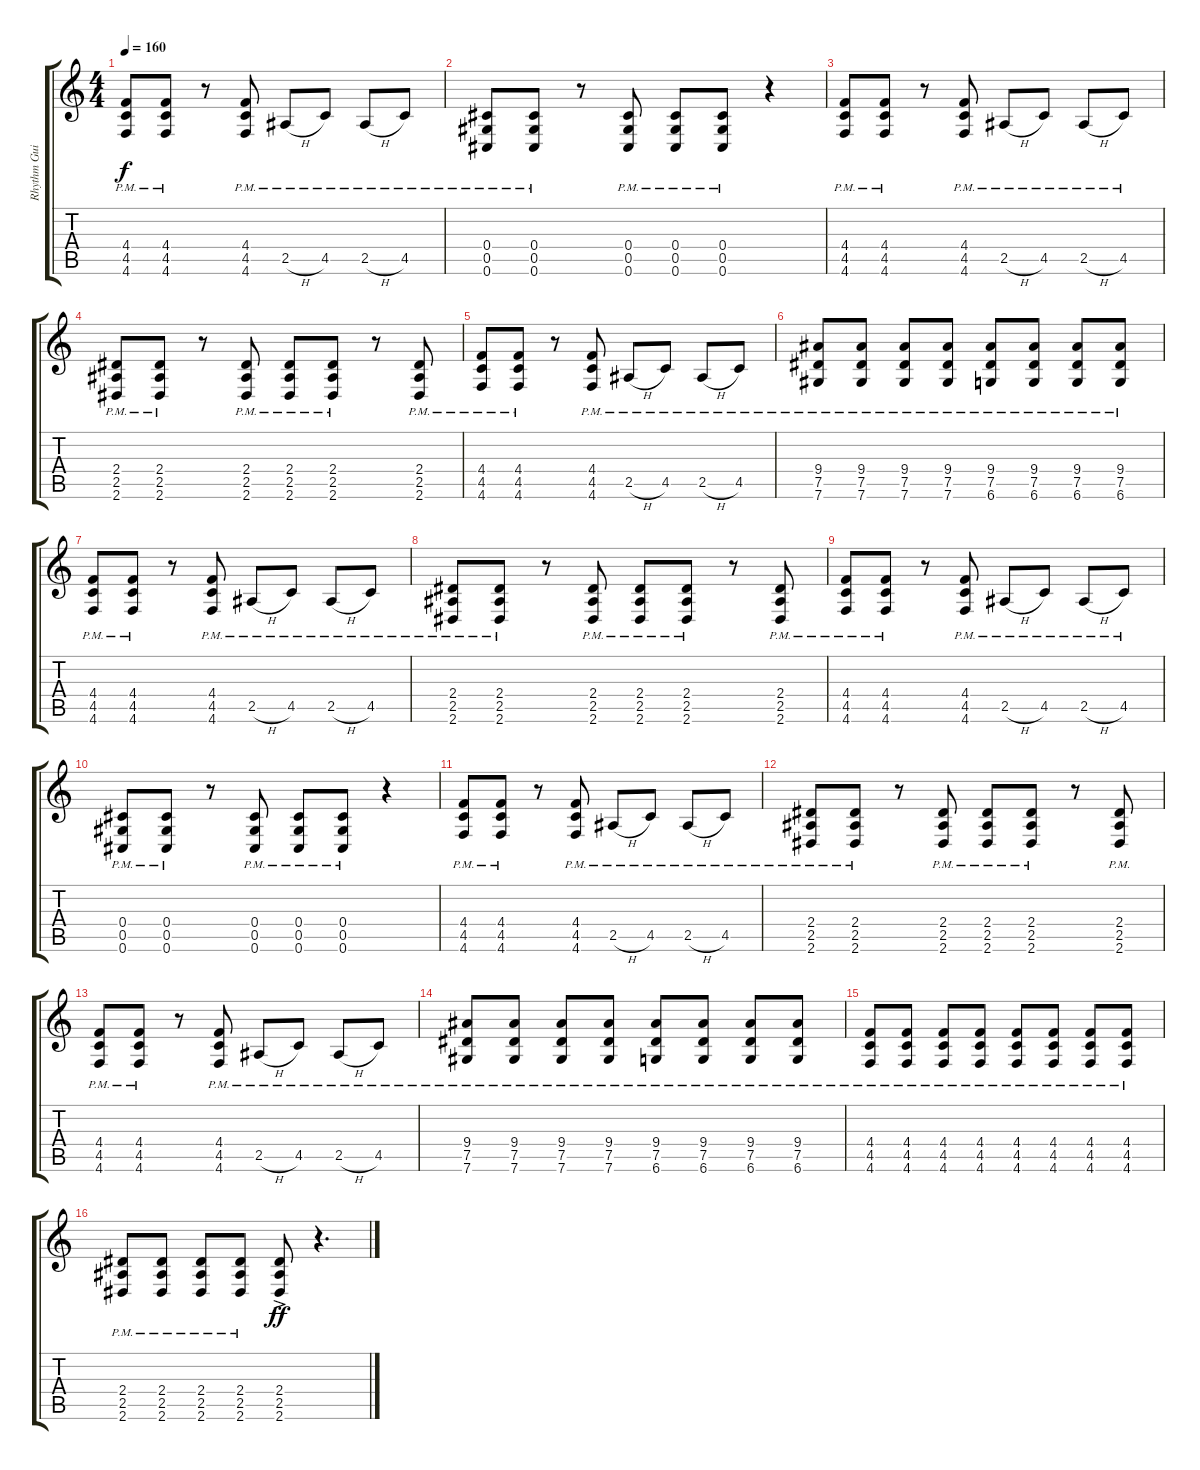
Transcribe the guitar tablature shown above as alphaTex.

\track ("Rhythm Guitar" "Rhythm Gui") {instrument distortionguitar}
\staff {score tabs}
\tuning (Eb4 Bb3 Gb3 Db3 Ab2 Db2) {hide}
\ts (4 4)
\tempo 160
\clef g2
\ks c
(4.4{pm} 4.5{pm} 4.6{pm}).8{dy f} (4.4{pm} 4.5{pm} 4.6{pm}).8 r.8 (4.4{pm} 4.5{pm} 4.6{pm}).8 2.5{h pm}.8 4.5{pm}.8 2.5{h pm}.8 4.5{pm}.8 |
(0.4{pm} 0.5{pm} 0.6{pm}).8 (0.4{pm} 0.5{pm} 0.6{pm}).8 r.8 (0.4{pm} 0.5{pm} 0.6{pm}).8 (0.4{pm} 0.5{pm} 0.6{pm}).8 (0.4{pm} 0.5{pm} 0.6{pm}).8 r.4 |
(4.4{pm} 4.5{pm} 4.6{pm}).8 (4.4{pm} 4.5{pm} 4.6{pm}).8 r.8 (4.4{pm} 4.5{pm} 4.6{pm}).8 2.5{h pm}.8 4.5{pm}.8 2.5{h pm}.8 4.5{pm}.8 |
(2.4{pm} 2.5{pm} 2.6{pm}).8 (2.4{pm} 2.5{pm} 2.6{pm}).8 r.8 (2.4{pm} 2.5{pm} 2.6{pm}).8 (2.4{pm} 2.5{pm} 2.6{pm}).8 (2.4{pm} 2.5{pm} 2.6{pm}).8 r.8 (2.4{pm} 2.5{pm} 2.6{pm}).8 |
(4.4{pm} 4.5{pm} 4.6{pm}).8 (4.4{pm} 4.5{pm} 4.6{pm}).8 r.8 (4.4{pm} 4.5{pm} 4.6{pm}).8 2.5{h pm}.8 4.5{pm}.8 2.5{h pm}.8 4.5{pm}.8 |
(9.4{pm} 7.5{pm} 7.6{pm}).8 (9.4{pm} 7.5{pm} 7.6{pm}).8 (9.4{pm} 7.5{pm} 7.6{pm}).8 (9.4{pm} 7.5{pm} 7.6{pm}).8 (9.4{pm} 7.5{pm} 6.6{pm}).8 (9.4{pm} 7.5{pm} 6.6{pm}).8 (9.4{pm} 7.5{pm} 6.6{pm}).8 (9.4{pm} 7.5{pm} 6.6{pm}).8 |
(4.4{pm} 4.5{pm} 4.6{pm}).8 (4.4{pm} 4.5{pm} 4.6{pm}).8 r.8 (4.4{pm} 4.5{pm} 4.6{pm}).8 2.5{h pm}.8 4.5{pm}.8 2.5{h pm}.8 4.5{pm}.8 |
(2.4{pm} 2.5{pm} 2.6{pm}).8 (2.4{pm} 2.5{pm} 2.6{pm}).8 r.8 (2.4{pm} 2.5{pm} 2.6{pm}).8 (2.4{pm} 2.5{pm} 2.6{pm}).8 (2.4{pm} 2.5{pm} 2.6{pm}).8 r.8 (2.4{pm} 2.5{pm} 2.6{pm}).8 |
(4.4{pm} 4.5{pm} 4.6{pm}).8 (4.4{pm} 4.5{pm} 4.6{pm}).8 r.8 (4.4{pm} 4.5{pm} 4.6{pm}).8 2.5{h pm}.8 4.5{pm}.8 2.5{h pm}.8 4.5{pm}.8 |
(0.4{pm} 0.5{pm} 0.6{pm}).8 (0.4{pm} 0.5{pm} 0.6{pm}).8 r.8 (0.4{pm} 0.5{pm} 0.6{pm}).8 (0.4{pm} 0.5{pm} 0.6{pm}).8 (0.4{pm} 0.5{pm} 0.6{pm}).8 r.4 |
(4.4{pm} 4.5{pm} 4.6{pm}).8 (4.4{pm} 4.5{pm} 4.6{pm}).8 r.8 (4.4{pm} 4.5{pm} 4.6{pm}).8 2.5{h pm}.8 4.5{pm}.8 2.5{h pm}.8 4.5{pm}.8 |
(2.4{pm} 2.5{pm} 2.6{pm}).8 (2.4{pm} 2.5{pm} 2.6{pm}).8 r.8 (2.4{pm} 2.5{pm} 2.6{pm}).8 (2.4{pm} 2.5{pm} 2.6{pm}).8 (2.4{pm} 2.5{pm} 2.6{pm}).8 r.8 (2.4{pm} 2.5{pm} 2.6{pm}).8 |
(4.4{pm} 4.5{pm} 4.6{pm}).8 (4.4{pm} 4.5{pm} 4.6{pm}).8 r.8 (4.4{pm} 4.5{pm} 4.6{pm}).8 2.5{h pm}.8 4.5{pm}.8 2.5{h pm}.8 4.5{pm}.8 |
(9.4{pm} 7.5{pm} 7.6{pm}).8 (9.4{pm} 7.5{pm} 7.6{pm}).8 (9.4{pm} 7.5{pm} 7.6{pm}).8 (9.4{pm} 7.5{pm} 7.6{pm}).8 (9.4{pm} 7.5{pm} 6.6{pm}).8 (9.4{pm} 7.5{pm} 6.6{pm}).8 (9.4{pm} 7.5{pm} 6.6{pm}).8 (9.4{pm} 7.5{pm} 6.6{pm}).8 |
(4.4{pm} 4.5{pm} 4.6{pm}).8 (4.4{pm} 4.5{pm} 4.6{pm}).8 (4.4{pm} 4.5{pm} 4.6{pm}).8 (4.4{pm} 4.5{pm} 4.6{pm}).8 (4.4{pm} 4.5{pm} 4.6{pm}).8 (4.4{pm} 4.5{pm} 4.6{pm}).8 (4.4{pm} 4.5{pm} 4.6{pm}).8 (4.4{pm} 4.5{pm} 4.6{pm}).8 |
(2.4{pm} 2.5{pm} 2.6{pm}).8 (2.4{pm} 2.5{pm} 2.6{pm}).8 (2.4{pm} 2.5{pm} 2.6{pm}).8 (2.4{pm} 2.5{pm} 2.6{pm}).8 (2.4{ac} 2.5 2.6).8{dy ff} r.4{d}
